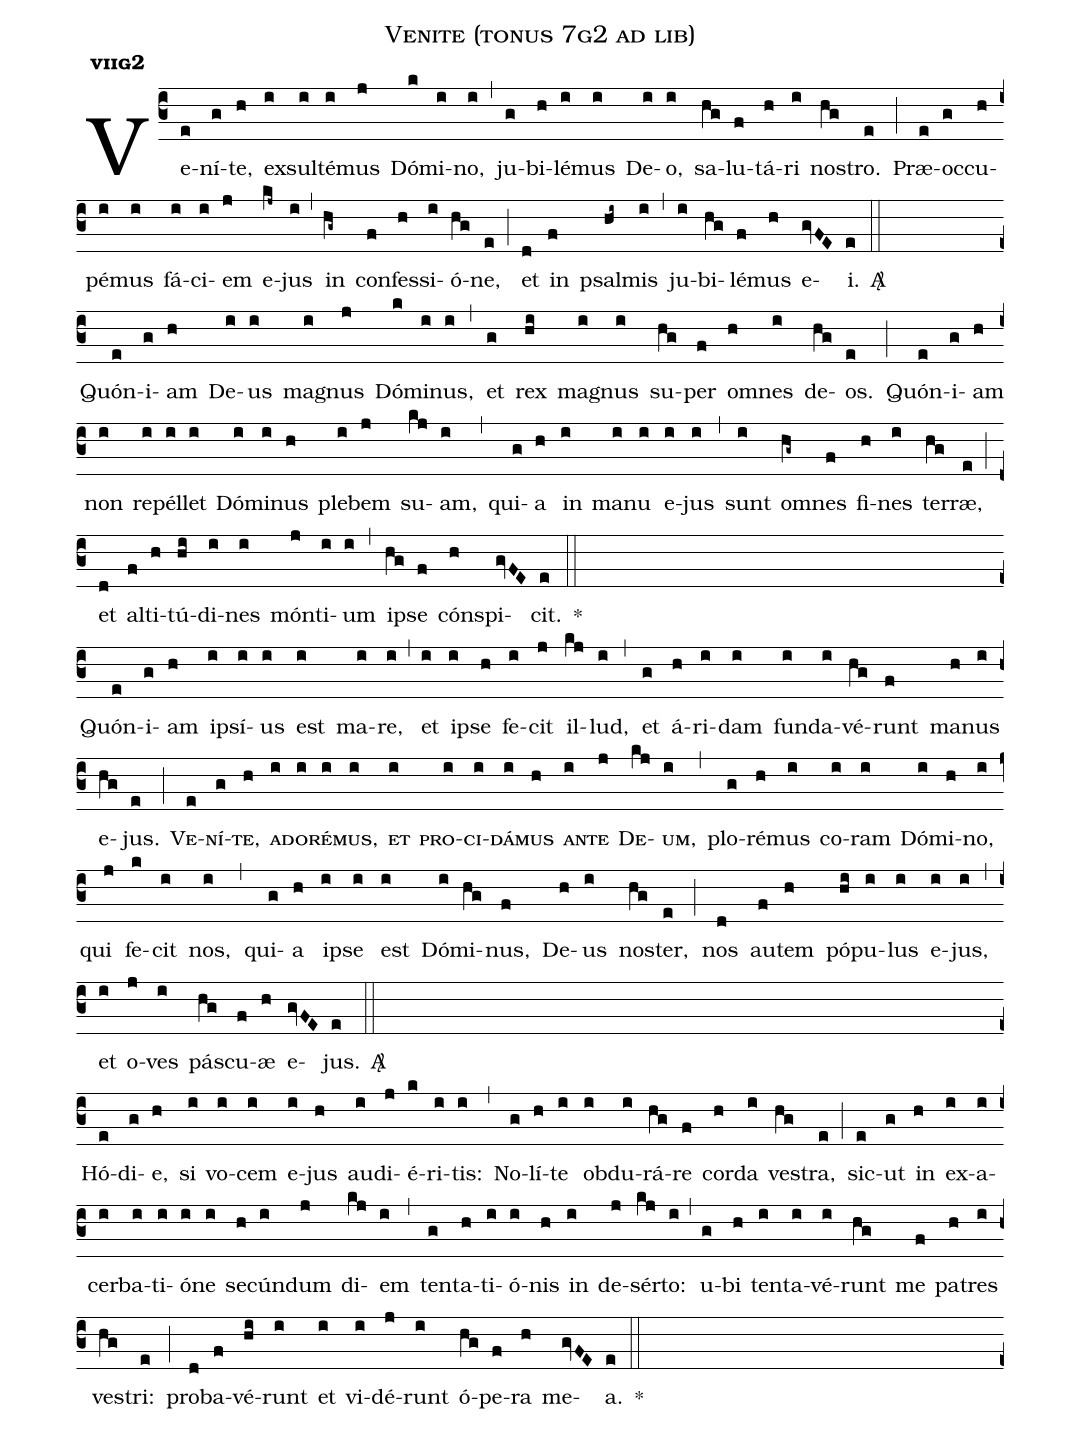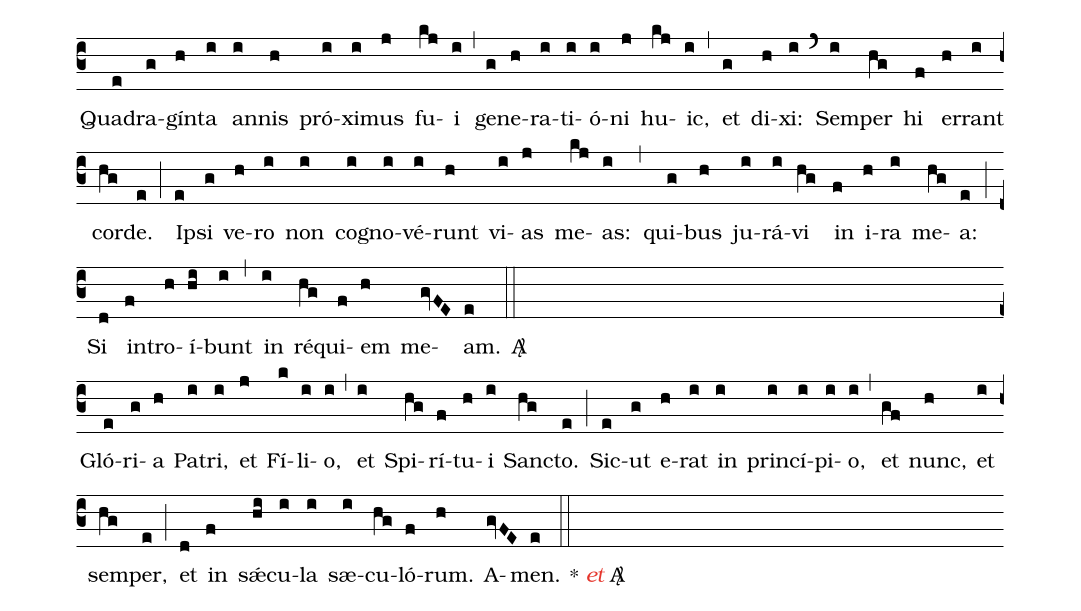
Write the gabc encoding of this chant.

name:Venite (tonus 7g2 ad lib);
office-part:ps;
mode:7g2;
%%
initial-style: 1;
name: Venite;
mode: 7;
office-part: Psalmus;
annotation: Ps. XCIV;
annotation: vii g 2;
%%
(c3) Ve(e)ní(g)te,(h) ex(i)sul(i)té(i)mus(j) Dó(k)mi(i)no,(i) (,) ju(g)bi(h)lé(i)mus(i) De(i)o,(i) sa(hg)lu(f)tá(h)ri(i) nos(hg)tro.(e) (;) Præ(e)oc(g)cu(h)pé(i)mus(i) fá(i)ci(i)em(j) e(kj~)jus(i) (,) in(hg~) con(f)fes(h)si(i)ó(hg)ne,(e) (;) et(d) in(f) psal(hi~)mis(i) (,) ju(i)bi(hg)lé(f)mus(h) e(gvFE)i.(e) <sp>A/</sp>(::) (Z)

Quón(e)i(g)am(h) De(i)us(i) ma(i)gnus(j) Dó(k)mi(i)nus,(i) (,) et(g) rex(hi) ma(i)gnus(i) su(hg)per(f) om(h)nes(i) de(hg)os.(e) (;) Quón(e)i(g)am(h) non(i) re(i)pél(i)let(i) Dó(i)mi(i)nus(h) ple(i)bem(j) su(kj)am,(i) (,) qui(g)a(h) in(i) ma(i)nu(i) e(i)jus(i) (,) sunt(i) om(hg~)nes(f) fi(h)nes(i) ter(hg)ræ,(e) (;) et(d) al(f)ti(h)tú(hi)di(i)nes(i) món(j)ti(i)um(i) (,) ip(hg)se(f) cón(h)spi(gvFE)cit.(e) <sp>*</sp>(::) (Z)

Quón(e)i(g)am(h) ip(i)sí(i)us(i) est(i) ma(i)re,(i) (,) et(i) ip(i)se(h) fe(i)cit(j) il(kj)lud,(i) (,) et(g) á(h)ri(i)dam(i) fun(i)da(i)vé(hg)runt(f) ma(h)nus(i) e(hg)jus.(e) (;)<sc>Ve(e)ní(g)te,(h) ad(i)o(i)ré(i)mus,(i) et(i) pro(i)ci(i)dá(i)mus(h) an(i)te(j) De(kj)um</sc>,(i) (,) plo(g)ré(h)mus(i) co(i)ram(i) Dó(i)mi(h)no,(i) qui(j) fe(k)cit(i) nos,(i) (,) qui(g)a(h) ip(i)se(i) est(i) Dó(i)mi(hg)nus,(f) De(h)us(i) nos(hg)ter,(e) (;) nos(d) au(f)tem(h) pó(hi)pu(i)lus(i) e(i)jus,(i) (,) et(i) o(j)ves(i) pás(hg)cu(f)æ(h) e(gvFE)jus.(e) <sp>A/</sp>(::) (Z)

Hó(e)di(g)e,(h) si(i) vo(i)cem(i) e(i)jus(h) au(i)di(j)é(k)ri(i)tis:(i) (,) No(g)lí(h)te(i) ob(i)du(i)rá(hg)re(f) cor(h)da(i) ves(hg)tra,(e) (;) sic(e)ut(g) in(h) ex(i)a(i)cer(i)ba(i)ti(i)ó(i)ne(i) se(h)cún(i)dum(j) di(kj)em(i) (,) ten(g)ta(h)ti(i)ó(i)nis(h) in(i) de(j)sér(kj)to:(i) (,) u(g)bi(h) ten(i)ta(i)vé(i)runt(hg) me(f) pa(h)tres(i) ves(hg)tri:(e) (;) pro(d)ba(f)vé(hi)runt(i) et(i) vi(i)dé(j)runt(i) ó(hg)pe(f)ra(h) me(gvFE)a.(e) <sp>*</sp>(::) (Z)

Qua(e)dra(g)gín(h)ta(i) an(i)nis(h) pró(i)xi(i)mus(j) fu(kj)i(i) (,) ge(g)ne(h)ra(i)ti(i)ó(i)ni(j) hu(kj)ic,(i) (,) et(g) di(h)xi:(i) (`) Sem(i)per(hg) hi(f) er(h)rant(i) cor(hg)de.(e) (;) Ip(e)si(g) ve(h)ro(i) non(i) co(i)gno(i)vé(i)runt(h) vi(i)as(j) me(kj)as:(i) (,) qui(g)bus(h) ju(i)rá(i)vi(hg) in(f) i(h)ra(i) me(hg)a:(e) (;) Si(d) in(f)tro(h)í(hi)bunt(i) (,) in(i) ré(hg)qui(f)em(h) me(gvFE)am.(e) <sp>A/</sp>(::) (Z)

Gló(e)ri(g)a(h) Pa(i)tri,(i) et(j) Fí(k)li(i)o,(i) (,) et(i) Spi(hg)rí(f)tu(h)i(i) Sanc(hg)to.(e) (;) Sic(e)ut(g) e(h)rat(i) in(i) prin(i)cí(i)pi(i)o,(i) (,) et(gf) nunc,(h) et(i) sem(hg)per,(e) (;) et(d) in(f) sǽ(hi)cu(i)la(i) sæ(i)cu(hg)ló(f)rum.(h) A(gvFE)men.(e) (::) <sp>*</sp> <c><i>et</i></c> <sp>A/</sp>( )
